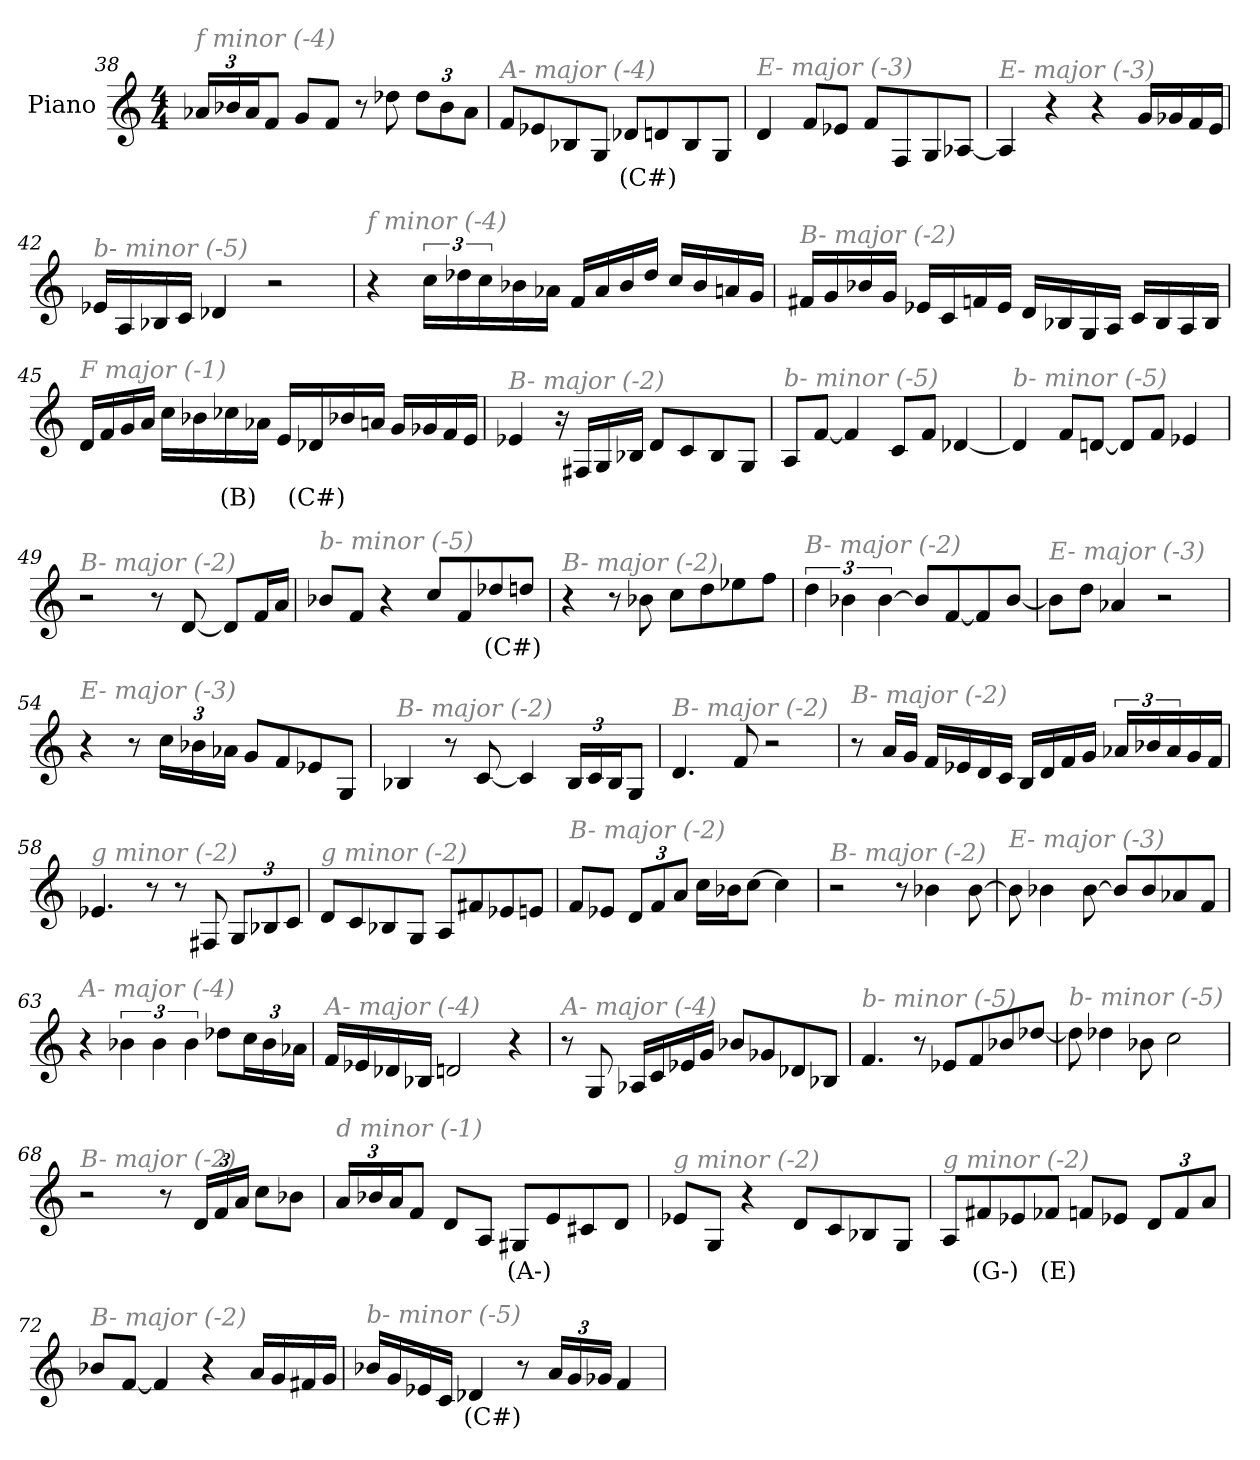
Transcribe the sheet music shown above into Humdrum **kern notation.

**kern	**text
*part1	*part1
*staff1	*staff1
*I"Piano	*
*I'Pno	*
*clefG2	*
*k[]	*
*M4/4	*
*Xbrackettup	*
=38	=38
!LO:TX:i:color=#808080:t=f minor (-4)	!
24a-X/LL	.
24b-X/	.
24a-/J	.
8f/J	.
8g/L	.
8f/J	.
8r	.
8dd-X\	.
12dd-\L	.
12b-\	.
12a-\J	.
=39	=39
!LO:TX:i:color=#808080:t=A- major (-4)	!
8f/L	.
8e-X/	.
8B-X/	.
8G/J	.
8d-Xi/L	(C#)
8d/	.
8B-/	.
8G/J	.
=40	=40
!LO:TX:i:color=#808080:t=E- major (-3)	!
4d/	.
8f/L	.
8e-X/J	.
8f/L	.
8F/	.
8G/	.
[8A-X/J	.
!!LO:LB:g=z
=41	=41
!LO:TX:i:color=#808080:t=E- major (-3)	!
4A-/]	.
4r	.
4r	.
16g/LL	.
16g-X/	.
16f/	.
16e/JJ	.
=42	=42
!LO:TX:i:color=#808080:t=b- minor (-5)	!
16e-X/LL	.
16A/	.
16B-X/	.
16c/JJ	.
4d-X/	.
2r	.
=43	=43
!LO:TX:i:color=#808080:t=f minor (-4)	!
4r	.
*brackettup	*
24cc\LL	.
24dd-X\	.
24cc\	.
16b-X\	.
16a-X\JJ	.
16f/LL	.
16a-/	.
16b-/	.
16dd-/JJ	.
16cc/LL	.
16b-/	.
16an/	.
16g/JJ	.
!!LO:LB:g=z
=44	=44
!LO:TX:i:color=#808080:t=B- major (-2)	!
16f#Xj/LL	.
16g/	.
16b-X/	.
16g/JJ	.
16e-X/LL	.
16c/	.
16fn/	.
16e-/JJ	.
16d/LL	.
16B-X/	.
16G/	.
16A/JJ	.
16c/LL	.
16B-/	.
16A/	.
16B-/JJ	.
=45	=45
!LO:TX:i:color=#808080:t=F major (-1)	!
16d/LL	.
16f/	.
16g/	.
16a/JJ	.
16cc\LL	.
16b-X\	.
16cc-Xi\	(B)
16a-X\JJ	.
16e/LL	.
16d-Xi/	(C#)
16b-X/	.
16an/JJ	.
16g/LL	.
16g-X/	.
16f/	.
16e/JJ	.
!!LO:LB:g=z
=46	=46
!LO:TX:i:color=#808080:t=B- major (-2)	!
4e-X/	.
16r	.
16F#X/LL	.
16G/	.
16B-X/JJ	.
8d/L	.
8c/	.
8B-/	.
8G/J	.
=47	=47
!LO:TX:i:color=#808080:t=b- minor (-5)	!
8A/L	.
[8f/J	.
4f/]	.
8c/L	.
8f/J	.
[4d-X/	.
=48	=48
!LO:TX:i:color=#808080:t=b- minor (-5)	!
4d-/]	.
8f/L	.
[8dn/J	.
8d/L]	.
8f/J	.
4e-X/	.
=49	=49
!LO:TX:i:color=#808080:t=B- major (-2)	!
2r	.
8r	.
[8d/	.
8d/L]	.
16f/L	.
16a/JJ	.
!!LO:LB:g=z
=50	=50
!LO:TX:i:color=#808080:t=b- minor (-5)	!
8b-X/L	.
8f/J	.
4r	.
8cc/L	.
8f/	.
8dd-Xi/	(C#)
8dd/J	.
=51	=51
!LO:TX:i:color=#808080:t=B- major (-2)	!
4r	.
8r	.
8b-X\	.
8cc\L	.
8dd\	.
8ee-X\	.
8ff\J	.
=52	=52
!LO:TX:i:color=#808080:t=B- major (-2)	!
6dd\	.
6b-X\	.
[6b-\	.
8b-/L]	.
[8f/	.
8f/]	.
[8b-/J	.
=53	=53
!LO:TX:i:color=#808080:t=E- major (-3)	!
8b-\L]	.
8dd\J	.
4a-X/	.
2r	.
!!LO:LB:g=z
=54	=54
!LO:TX:i:color=#808080:t=E- major (-3)	!
4r	.
8r	.
*Xbrackettup	*
24cc\LL	.
24b-X\	.
24a-X\JJ	.
8g/L	.
8f/	.
8e-X/	.
8G/J	.
=55	=55
!LO:TX:i:color=#808080:t=B- major (-2)	!
4B-X/	.
8r	.
[8c/	.
4c/]	.
24B-/LL	.
24c/	.
24B-/J	.
8G/J	.
=56	=56
!LO:TX:i:color=#808080:t=B- major (-2)	!
4.d/	.
8f/	.
2r	.
!!LO:LB:g=z
=57	=57
!LO:TX:i:color=#808080:t=B- major (-2)	!
8r	.
16a/LL	.
16g/JJ	.
16f/LL	.
16e-X/	.
16d/	.
16c/JJ	.
16B/LL	.
16d/	.
16f/	.
16g/JJ	.
*brackettup	*
24a-X/LL	.
24b-X/	.
24a-/	.
16g/	.
16f/JJ	.
=58	=58
!LO:TX:i:color=#808080:t=g minor (-2)	!
4.e-X/	.
8r	.
8r	.
8F#X/	.
*Xbrackettup	*
12G/L	.
12B-X/	.
12c/J	.
=59	=59
!LO:TX:i:color=#808080:t=g minor (-2)	!
8d/L	.
8c/	.
8B-X/	.
8G/J	.
8A/L	.
8f#X/	.
8e-X/	.
8en/J	.
!!LO:LB:g=z
=60	=60
!LO:TX:i:color=#808080:t=B- major (-2)	!
8f/L	.
8e-X/J	.
12d/L	.
12f/	.
12a/J	.
16cc\LL	.
16b-X\J	.
[8cc\J	.
4cc\]	.
=61	=61
!LO:TX:i:color=#808080:t=B- major (-2)	!
2r	.
8r	.
4b-X\	.
[8b-\	.
=62	=62
!LO:TX:i:color=#808080:t=E- major (-3)	!
8b-\]	.
4b-X\	.
[8b-\	.
8b-/L]	.
8b-/	.
8a-X/	.
8f/J	.
=63	=63
!LO:TX:i:color=#808080:t=A- major (-4)	!
4r	.
*brackettup	*
6b-X\	.
6b-\	.
6b-\	.
8dd-X\L	.
*Xbrackettup	*
24cc\L	.
24b-\	.
24a-X\JJ	.
!!LO:LB:g=z
=64	=64
!LO:TX:i:color=#808080:t=A- major (-4)	!
16f/LL	.
16e-X/	.
16d-X/	.
16B-X/JJ	.
2dn/	.
4r	.
=65	=65
!LO:TX:i:color=#808080:t=A- major (-4)	!
8r	.
8G/	.
16A-X/LL	.
16c/	.
16e-X/	.
16g/JJ	.
8b-X/L	.
8g-X/	.
8d-X/	.
8B-X/J	.
=66	=66
!LO:TX:i:color=#808080:t=b- minor (-5)	!
4.f/	.
8r	.
8e-X/L	.
8f/	.
8b-X/	.
[8dd-X/J	.
=67	=67
!LO:TX:i:color=#808080:t=b- minor (-5)	!
8dd-\]	.
4dd-X\	.
8b-X\	.
2cc\	.
!!LO:LB:g=z
=68	=68
!LO:TX:i:color=#808080:t=B- major (-2)	!
2r	.
8r	.
24d/LL	.
24f/	.
24a/JJ	.
8cc\L	.
8b-X\J	.
=69	=69
!LO:TX:i:color=#808080:t=d minor (-1)	!
24a/LL	.
24b-X/	.
24a/J	.
8f/J	.
8d/L	.
8A/J	.
8G#Xi/L	(A-)
8e/	.
8c#X/	.
8d/J	.
=70	=70
!LO:TX:i:color=#808080:t=g minor (-2)	!
8e-X/L	.
8G/J	.
4r	.
8d/L	.
8c/	.
8B-X/	.
8G/J	.
=71	=71
!LO:TX:i:color=#808080:t=g minor (-2)	!
8A/L	.
8f#Xi/	(G-)
8e-X/	.
8f-Xi/J	(E)
8f/L	.
8e-X/J	.
12d/L	.
12f/	.
12a/J	.
!!LO:LB:g=z
=72	=72
!LO:TX:i:color=#808080:t=B- major (-2)	!
8b-X/L	.
[8f/J	.
4f/]	.
4r	.
16a/LL	.
16g/	.
16f#X/	.
16g/JJ	.
!!LO:PB:g=z
=73	=73
!LO:TX:i:color=#808080:t=b- minor (-5)	!
16b-X/LL	.
16g/	.
16e-X/	.
16c/JJ	.
4d-Xi/	(C#)
8r	.
24a/LL	.
24g/	.
24g-X/JJ	.
4f/	.
=	=
*-	*-
